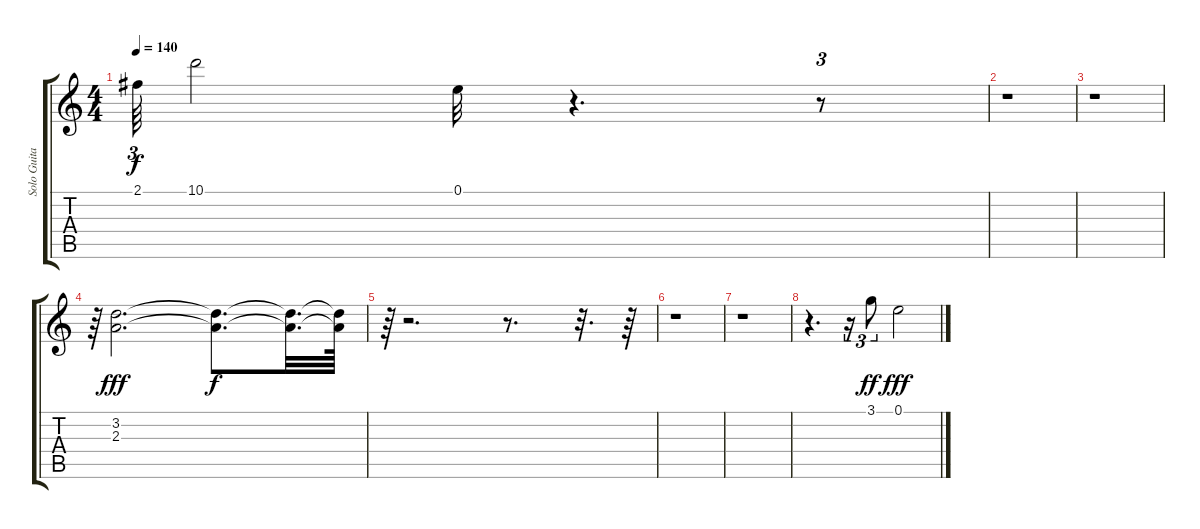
\track ("Solo Guitar" "Solo Guita") {instrument distortionguitar}
\staff {score tabs}
\tuning (E4 B3 G3 D3 A2 E2) {hide}
\ts (4 4)
\tempo 140
\clef g2
\ks c
2.1{t}.64{tu (3 2) dy f} 10.1.2 0.1.32 r.4{d} r.8{tu (3 2)} |
r.1 |
r.1 |
r.64{tu (3 2)} (3.2 2.3).2{d dy fff} (3.2{t} 2.3{t}).8{d dy f} (3.2{t} 2.3{t}).32{d} (3.2{t} 2.3{t}).64 |
r.64{tu (3 2)} r.2{d} r.8{d} r.32{d} r.64 |
r.1 |
r.1 |
r.4{d} r.16{tu (3 2)} 3.1.8{tu (3 2) dy ff} 0.1.2{dy fff}
